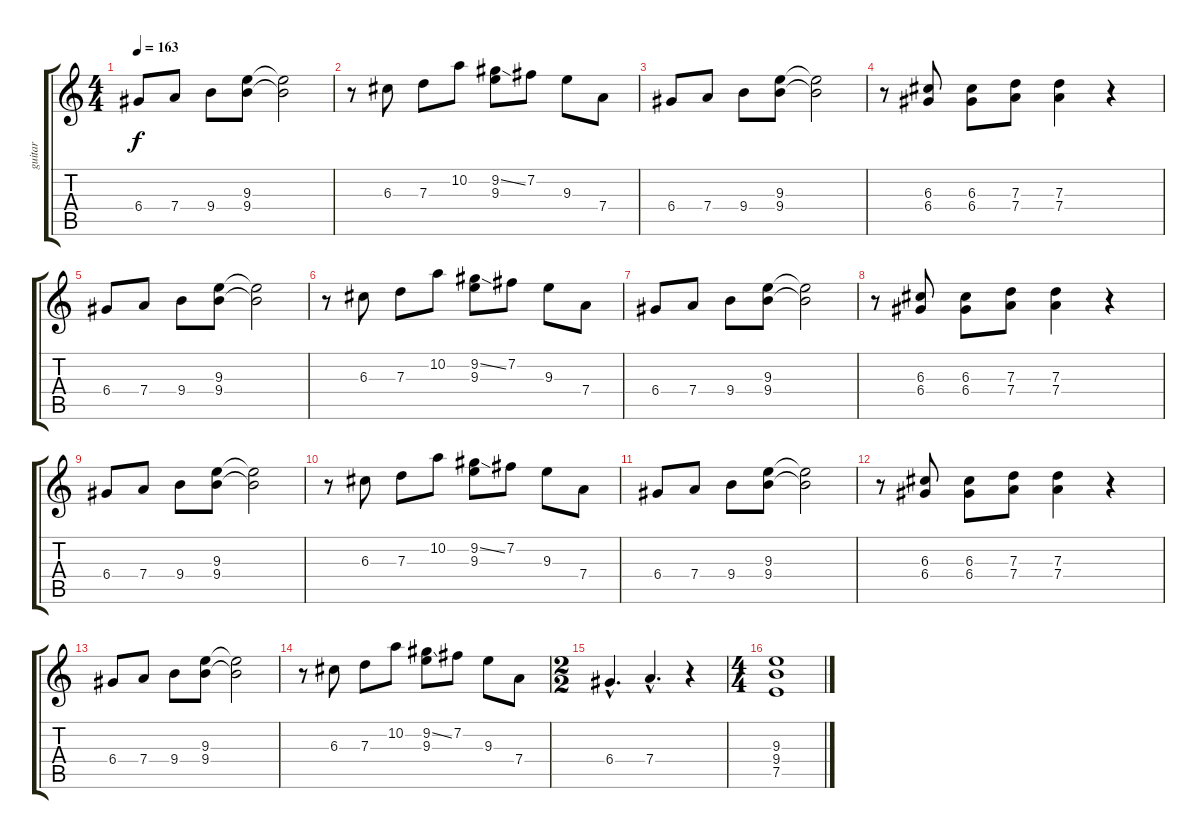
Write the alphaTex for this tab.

\track ("guitar" "guitar") {instrument electricguitarclean}
\staff {score tabs}
\tuning (E4 B3 G3 D3 A2 E2) {hide}
\ts (4 4)
\tempo 163
\clef g2
\ks c
6.4.8{dy f instrument electricguitarclean} 7.4.8 9.4.8 (9.3 9.4).8 (9.3{t} 9.4{t}).2 |
r.8 6.3.8 7.3.8 10.2.8 (9.2{ss} 9.3).8 7.2.8 9.3.8 7.4.8 |
6.4.8 7.4.8 9.4.8 (9.3 9.4).8 (9.3{t} 9.4{t}).2 |
r.8 (6.3 6.4).8 (6.3 6.4).8 (7.3 7.4).8 (7.3 7.4).4 r.4 |
6.4.8 7.4.8 9.4.8 (9.3 9.4).8 (9.3{t} 9.4{t}).2 |
r.8 6.3.8 7.3.8 10.2.8 (9.2{ss} 9.3).8 7.2.8 9.3.8 7.4.8 |
6.4.8 7.4.8 9.4.8 (9.3 9.4).8 (9.3{t} 9.4{t}).2 |
r.8 (6.3 6.4).8 (6.3 6.4).8 (7.3 7.4).8 (7.3 7.4).4 r.4 |
6.4.8 7.4.8 9.4.8 (9.3 9.4).8 (9.3{t} 9.4{t}).2 |
r.8 6.3.8 7.3.8 10.2.8 (9.2{ss} 9.3).8 7.2.8 9.3.8 7.4.8 |
6.4.8 7.4.8 9.4.8 (9.3 9.4).8 (9.3{t} 9.4{t}).2 |
r.8 (6.3 6.4).8 (6.3 6.4).8 (7.3 7.4).8 (7.3 7.4).4 r.4 |
6.4.8 7.4.8 9.4.8 (9.3 9.4).8 (9.3{t} 9.4{t}).2 |
r.8 6.3.8 7.3.8 10.2.8 (9.2{ss} 9.3).8 7.2.8 9.3.8 7.4.8 |
\ts (2 2)
6.4{hac}.4{d} 7.4{hac}.4{d} r.4 |
\ts (4 4)
(9.3 9.4 7.5).1
